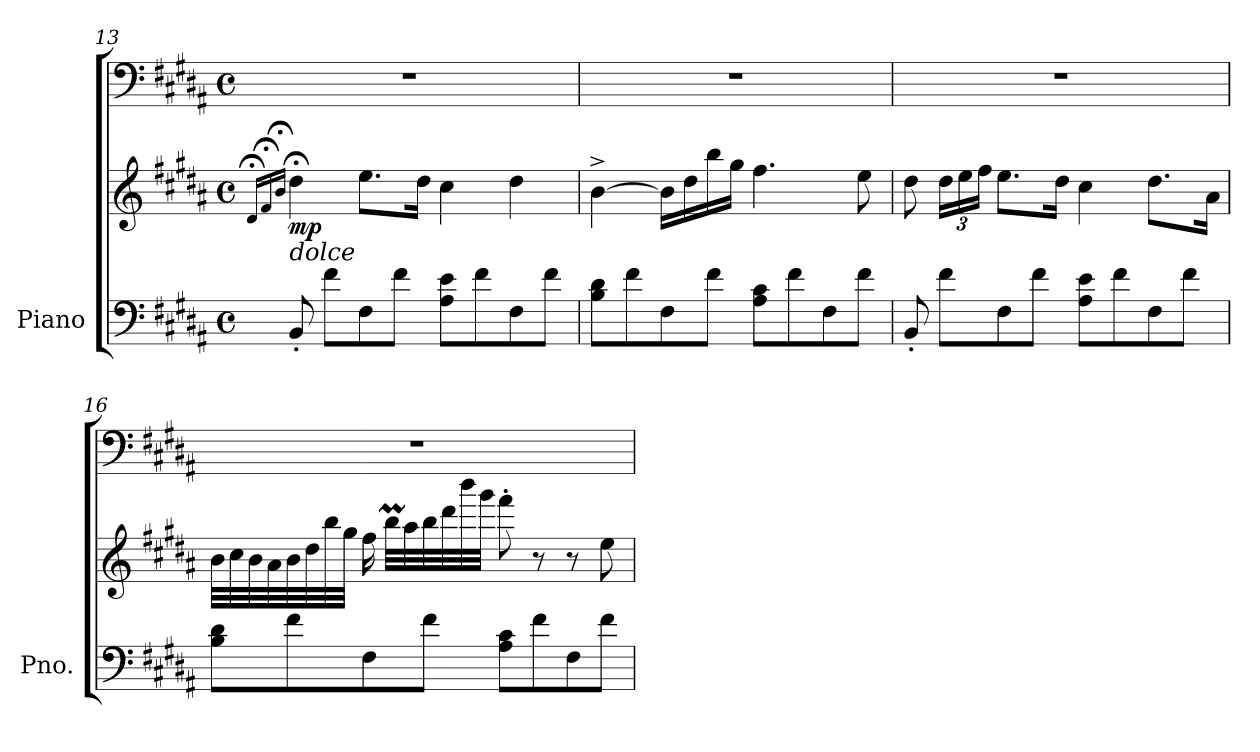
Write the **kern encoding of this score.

**kern	**kern	**kern	**dynam
*part1	*part1	*part1	*part1
*staff3	*staff2	*staff1	*staff1/2/3
*I"Piano	*	*	*
*I'Pno.	*	*	*
*clefF4	*clefG2	*clefF4	*
*k[f#c#g#d#a#]	*k[f#c#g#d#a#]	*k[f#c#g#d#a#]	*
*M4/4	*M4/4	*M4/4	*
*met(c)	*met(c)	*met(c)	*
=13	=13	=13	=13
.	16qd#;</LL	.	.
.	16qf#;</	.	.
.	16qb;</JJ	.	.
!	!LO:TX:b:i:t=dolce	!	!
!	!	!	!LO:DY:b=2
8BB'/	4dd#;<\	1r	mp
8f#\L	.	.	.
8F#\	8.ee\L	.	.
8f#\J	.	.	.
.	16dd#\Jk	.	.
8A#\ 8e\L	4cc#\	.	.
8f#\	.	.	.
8F#\	4dd#\	.	.
8f#\J	.	.	.
!!LO:PB:g=z
=14	=14	=14	=14
8B\ 8d#\L	[4b^\	1r	.
8f#\	.	.	.
8F#\	16b\LL]	.	.
.	16dd#\	.	.
8f#\J	16bb\	.	.
.	16gg#\JJ	.	.
8A#\ 8c#\L	4.ff#\	.	.
8f#\	.	.	.
8F#\	.	.	.
8f#\J	8ee\	.	.
=15	=15	=15	=15
8BB'/	8dd#\	1r	.
*	*Xbrackettup	*	*
8f#\L	24dd#\LL	.	.
.	24ee\	.	.
.	24ff#\JJ	.	.
8F#\	8.ee\L	.	.
8f#\J	.	.	.
.	16dd#\Jk	.	.
8A#\ 8e\L	4cc#\	.	.
8f#\	.	.	.
8F#\	8.dd#\L	.	.
8f#\J	.	.	.
.	16a#\Jk	.	.
=16	=16	=16	=16
8B\ 8d#\L	32b\LLL	1r	.
.	32cc#\	.	.
.	32b\	.	.
.	32a#\	.	.
8f#\	32b\	.	.
.	32dd#\	.	.
.	32bb\	.	.
.	32gg#\JJJ	.	.
8F#\	16ff#\	.	.
.	32bbM\LLL	.	.
.	32aa#\	.	.
!	!	!	!LO:DY:b=2
!	!	!	!LO:DY:n=1:b=2
8f#\J	32bb\	.	pp other-dynamics
.	32ddd#\	.	.
.	32bbb\	.	.
.	32ggg#\JJJ	.	.
8A#\ 8c#\L	8fff#'\	.	.
8f#\	8r	.	.
8F#\	8r	.	.
8f#\J	8ee\	.	.
=	=	=	=
*-	*-	*-	*-
